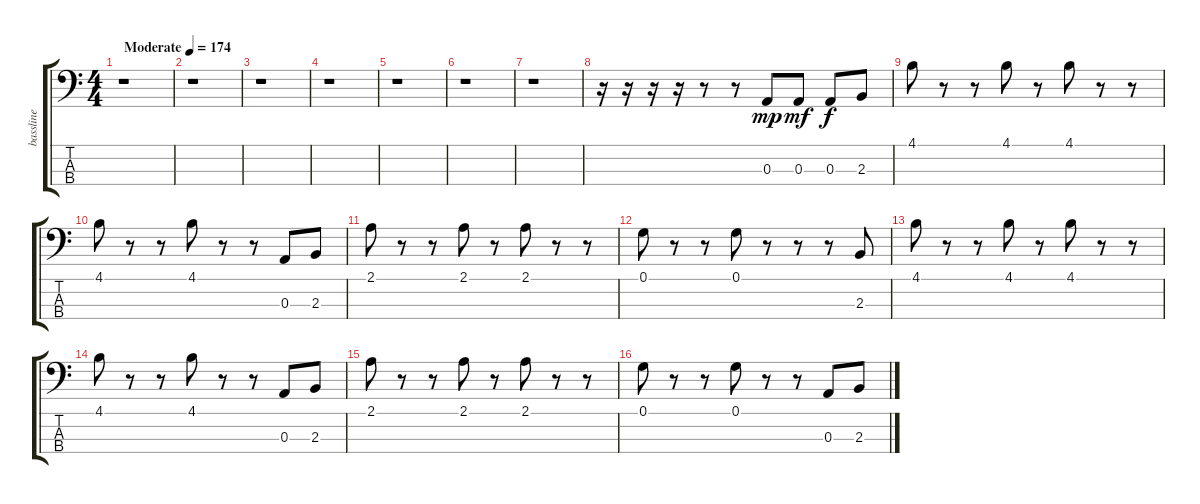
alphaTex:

\track ("bassline" "bassline") {instrument synthbass1}
\staff {score tabs}
\tuning (G2 D2 A1 E1) {hide}
\ts (4 4)
\tempo (174 "Moderate")
\clef f4
\ks c
r.1{dy mp instrument synthbass1} |
r.1 |
r.1 |
r.1 |
r.1 |
r.1 |
r.1 |
r.16 r.16 r.16 r.16 r.8 r.8 0.3.8 0.3.8{dy mf} 0.3.8{dy f} 2.3.8 |
4.1.8 r.8 r.8 4.1.8 r.8 4.1.8 r.8 r.8 |
4.1.8 r.8 r.8 4.1.8 r.8 r.8 0.3.8 2.3.8 |
2.1.8 r.8 r.8 2.1.8 r.8 2.1.8 r.8 r.8 |
0.1.8 r.8 r.8 0.1.8 r.8 r.8 r.8 2.3.8 |
4.1.8 r.8 r.8 4.1.8 r.8 4.1.8 r.8 r.8 |
4.1.8 r.8 r.8 4.1.8 r.8 r.8 0.3.8 2.3.8 |
2.1.8 r.8 r.8 2.1.8 r.8 2.1.8 r.8 r.8 |
0.1.8 r.8 r.8 0.1.8 r.8 r.8 0.3.8 2.3.8
